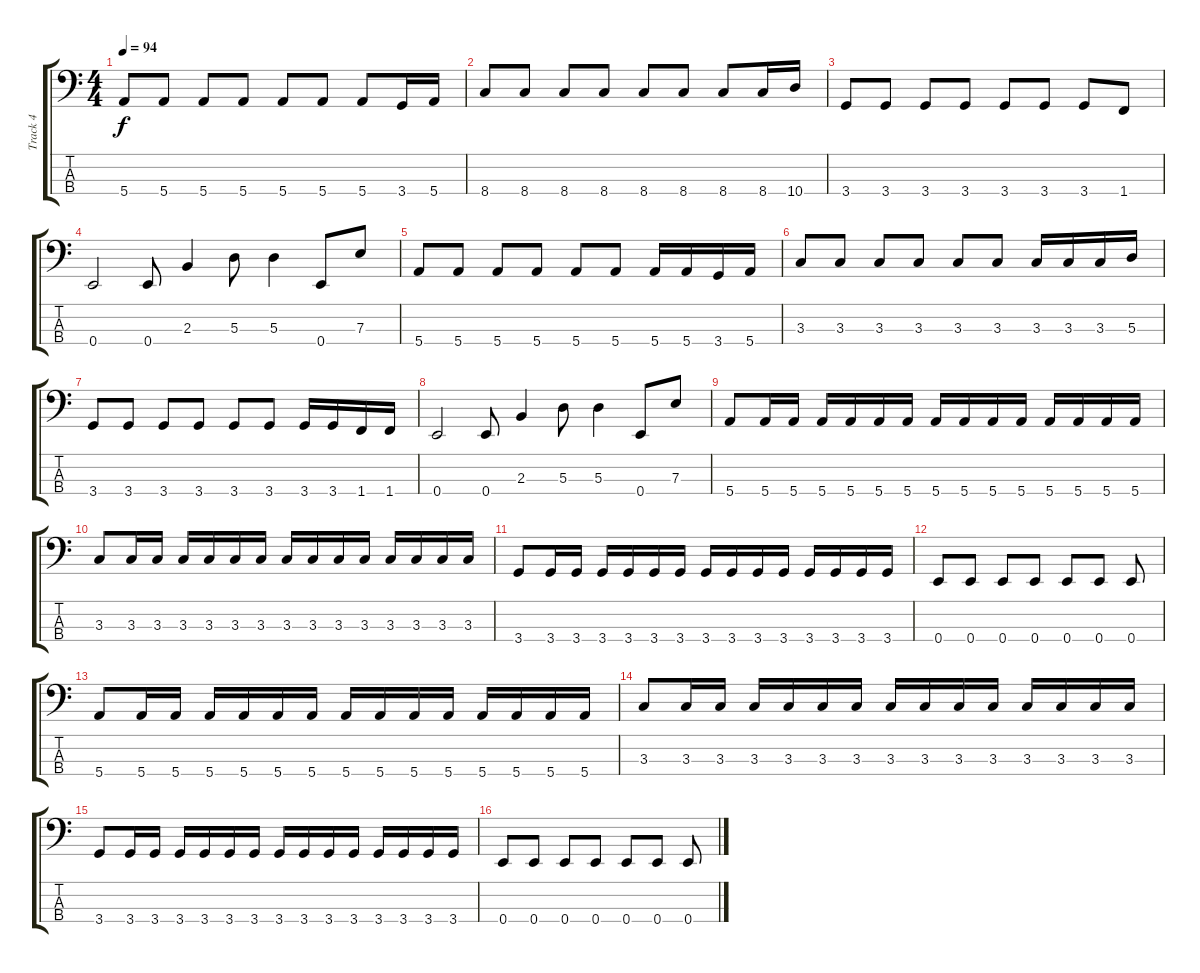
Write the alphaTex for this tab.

\track ("Track 4" "Track 4") {instrument electricbassfinger}
\staff {score tabs}
\tuning (G2 D2 A1 E1) {hide}
\ts (4 4)
\tempo 94
\clef f4
\ks c
5.4.8{dy f} 5.4.8 5.4.8 5.4.8 5.4.8 5.4.8 5.4.8 3.4.16 5.4.16 |
8.4.8 8.4.8 8.4.8 8.4.8 8.4.8 8.4.8 8.4.8 8.4.16 10.4.16 |
3.4.8 3.4.8 3.4.8 3.4.8 3.4.8 3.4.8 3.4.8 1.4.8 |
0.4.2 0.4.8 2.3.4 5.3.8 5.3.4 0.4.8 7.3.8 |
5.4.8 5.4.8 5.4.8 5.4.8 5.4.8 5.4.8 5.4.16 5.4.16 3.4.16 5.4.16 |
3.3.8 3.3.8 3.3.8 3.3.8 3.3.8 3.3.8 3.3.16 3.3.16 3.3.16 5.3.16 |
3.4.8 3.4.8 3.4.8 3.4.8 3.4.8 3.4.8 3.4.16 3.4.16 1.4.16 1.4.16 |
0.4.2 0.4.8 2.3.4 5.3.8 5.3.4 0.4.8 7.3.8 |
5.4.8 5.4.16 5.4.16 5.4.16 5.4.16 5.4.16 5.4.16 5.4.16 5.4.16 5.4.16 5.4.16 5.4.16 5.4.16 5.4.16 5.4.16 |
3.3.8 3.3.16 3.3.16 3.3.16 3.3.16 3.3.16 3.3.16 3.3.16 3.3.16 3.3.16 3.3.16 3.3.16 3.3.16 3.3.16 3.3.16 |
3.4.8 3.4.16 3.4.16 3.4.16 3.4.16 3.4.16 3.4.16 3.4.16 3.4.16 3.4.16 3.4.16 3.4.16 3.4.16 3.4.16 3.4.16 |
0.4.8 0.4.8 0.4.8 0.4.8 0.4.8 0.4.8 0.4.8 |
5.4.8 5.4.16 5.4.16 5.4.16 5.4.16 5.4.16 5.4.16 5.4.16 5.4.16 5.4.16 5.4.16 5.4.16 5.4.16 5.4.16 5.4.16 |
3.3.8 3.3.16 3.3.16 3.3.16 3.3.16 3.3.16 3.3.16 3.3.16 3.3.16 3.3.16 3.3.16 3.3.16 3.3.16 3.3.16 3.3.16 |
3.4.8 3.4.16 3.4.16 3.4.16 3.4.16 3.4.16 3.4.16 3.4.16 3.4.16 3.4.16 3.4.16 3.4.16 3.4.16 3.4.16 3.4.16 |
0.4.8 0.4.8 0.4.8 0.4.8 0.4.8 0.4.8 0.4.8
